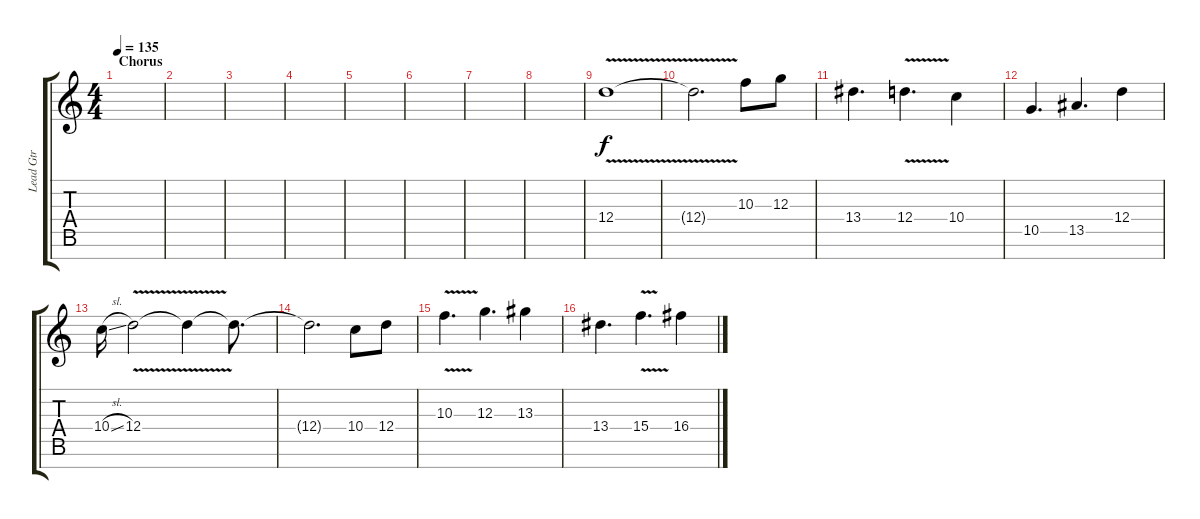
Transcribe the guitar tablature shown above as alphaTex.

\track ("Lead Gtr" "Lead Gtr") {instrument distortionguitar}
\staff {score tabs}
\tuning (E4 B3 G3 D3 A2 E2 B1) {hide}
\ts (4 4)
\section ("" "Chorus")
\tempo 135
\clef g2
\ks c
|
|
|
|
|
|
|
|
12.4{v}.1 |
12.4{t}.2{d} 10.3.8 12.3.8 |
13.4.4{d} 12.4{v}.4{d} 10.4.4 |
10.5.4{d} 13.5.4{d} 12.4.4 |
10.4{sl}.16 12.4{v}.2 12.4{t}.4 12.4{t}.8{d} |
12.4{t}.2{d} 10.4.8 12.4.8 |
10.3{v}.4{d} 12.3.4{d} 13.3.4 |
13.4.4{d} 15.4{v}.4{d} 16.4.4
